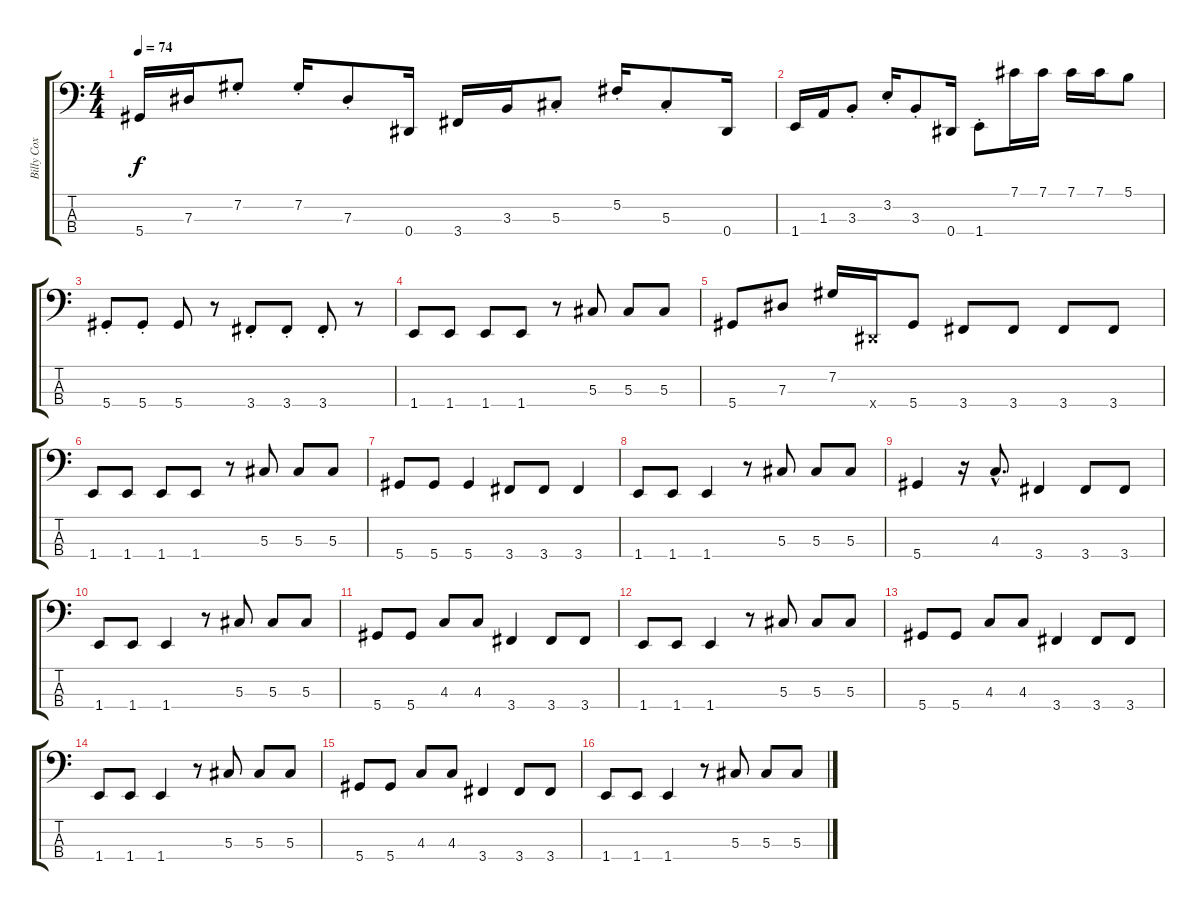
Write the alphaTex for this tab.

\track ("Billy Cox" "Billy Cox") {instrument electricbassfinger}
\staff {score tabs}
\tuning (Gb2 Db2 Ab1 Eb1) {hide}
\ts (4 4)
\tempo 74
\clef f4
\ks c
5.4.16{dy f} 7.3.16 7.2{st}.8 7.2{st}.16 7.3{st}.8 0.4.16 3.4.16 3.3.16 5.3{st}.8 5.2{st}.16 5.3{st}.8 0.4.16 |
1.4.16 1.3.16 3.3{st}.8 3.2{st}.16 3.3{st}.8 0.4.16 1.4{st}.8 7.1.16 7.1.16 7.1.16 7.1.16 5.1.8 |
5.4{st}.8 5.4{st}.8 5.4.8 r.8 3.4{st}.8 3.4{st}.8 3.4{st}.8 r.8 |
1.4.8 1.4.8 1.4.8 1.4.8 r.8 5.3.8 5.3.8 5.3.8 |
5.4.8 7.3.8 7.2.16 0.4{x}.16 5.4.8 3.4.8 3.4.8 3.4.8 3.4.8 |
1.4.8 1.4.8 1.4.8 1.4.8 r.8 5.3.8 5.3.8 5.3.8 |
5.4.8 5.4.8 5.4.4 3.4.8 3.4.8 3.4.4 |
1.4.8 1.4.8 1.4.4 r.8 5.3.8 5.3.8 5.3.8 |
5.4.4 r.16 4.3{hac}.8{d} 3.4.4 3.4.8 3.4.8 |
1.4.8 1.4.8 1.4.4 r.8 5.3.8 5.3.8 5.3.8 |
5.4.8 5.4.8 4.3.8 4.3.8 3.4.4 3.4.8 3.4.8 |
1.4.8 1.4.8 1.4.4 r.8 5.3.8 5.3.8 5.3.8 |
5.4.8 5.4.8 4.3.8 4.3.8 3.4.4 3.4.8 3.4.8 |
1.4.8 1.4.8 1.4.4 r.8 5.3.8 5.3.8 5.3.8 |
5.4.8 5.4.8 4.3.8 4.3.8 3.4.4 3.4.8 3.4.8 |
1.4.8 1.4.8 1.4.4 r.8 5.3.8 5.3.8 5.3.8
